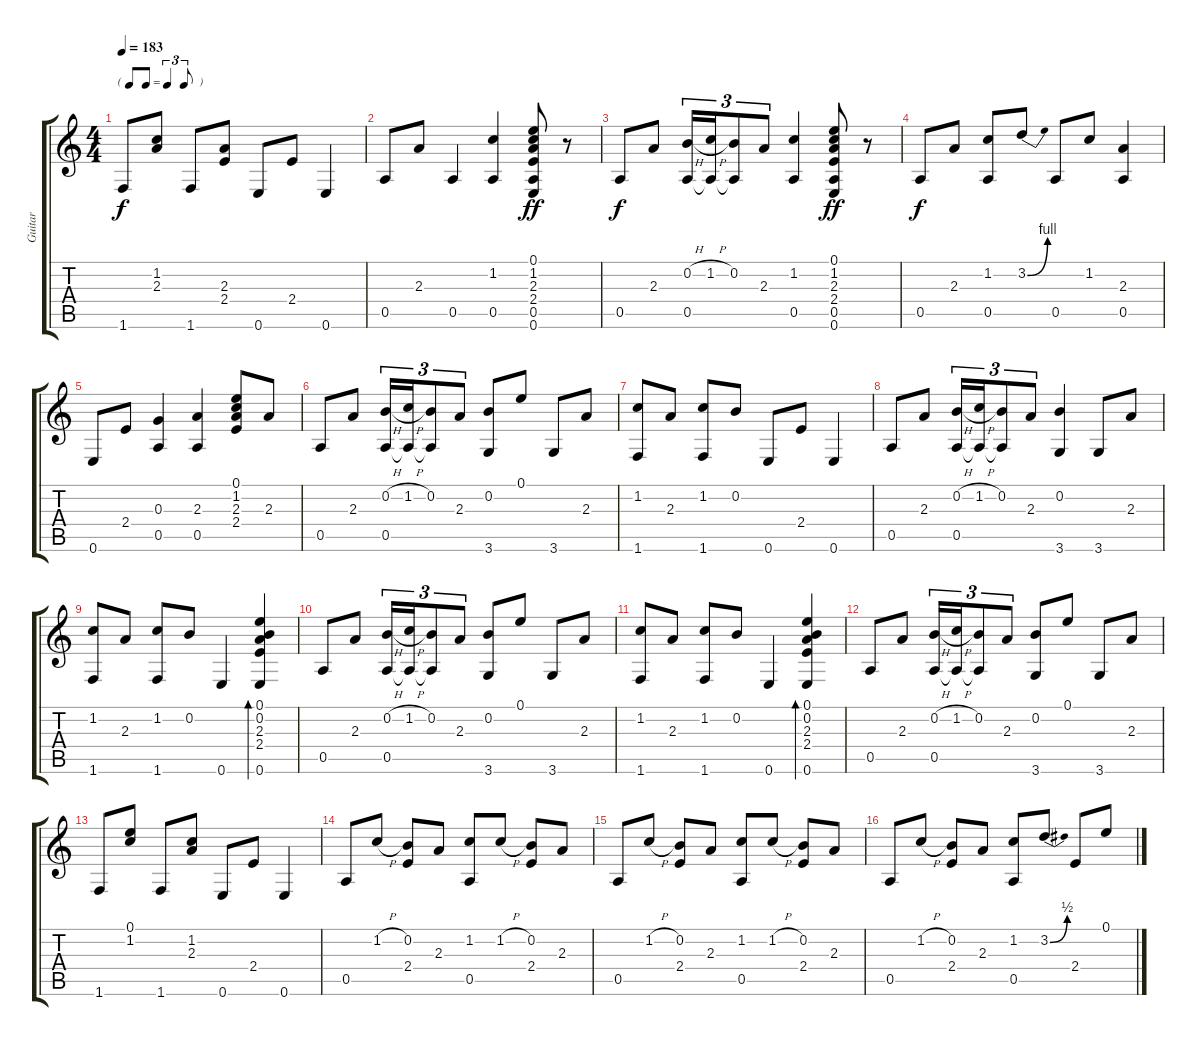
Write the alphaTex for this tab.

\track ("Guitar" "Guitar") {instrument acousticguitarsteel}
\staff {score tabs}
\tuning (E4 B3 G3 D3 A2 E2) {hide}
\ts (4 4)
\tf triplet8th
\tempo 183
\clef g2
\ks c
1.6.8{dy f} (1.2 2.3).8 1.6.8 (2.3 2.4).8 0.6.8 2.4.8 0.6.4 |
0.5.8 2.3.8 0.5.4 (1.2 0.5).4 (0.1 1.2 2.3 2.4 0.5 0.6).8{dy ff} r.8 |
0.5.8{dy f} 2.3.8 (0.2{h} 0.5).16{tu (3 2)} (1.2{h} 0.5{t}).16{tu (3 2)} (0.2 0.5{t}).8{tu (3 2)} 2.3.8{tu (3 2)} (1.2 0.5).4 (0.1 1.2 2.3 2.4 0.5 0.6).8{dy ff} r.8 |
0.5.8{dy f} 2.3.8 (1.2 0.5).8 3.2{be (bend 0 0 60 4)}.8 0.5.8 1.2.8 (2.3 0.5).4 |
0.6.8 2.4.8 (0.3 0.5).4 (2.3 0.5).4 (0.1 1.2 2.3 2.4).8 2.3.8 |
0.5.8 2.3.8 (0.2{h} 0.5).16{tu (3 2)} (1.2{h} 0.5{t}).16{tu (3 2)} (0.2 0.5{t}).8{tu (3 2)} 2.3.8{tu (3 2)} (0.2 3.6).8 0.1.8 3.6.8 2.3.8 |
(1.2 1.6).8 2.3.8 (1.2 1.6).8 0.2.8 0.6.8 2.4.8 0.6.4 |
0.5.8 2.3.8 (0.2{h} 0.5).16{tu (3 2)} (1.2{h} 0.5{t}).16{tu (3 2)} (0.2 0.5{t}).8{tu (3 2)} 2.3.8{tu (3 2)} (0.2 3.6).4 3.6.8 2.3.8 |
(1.2 1.6).8 2.3.8 (1.2 1.6).8 0.2.8 0.6.4 (0.1 0.2 2.3 2.4 0.6).4{bd 60} |
0.5.8 2.3.8 (0.2{h} 0.5).16{tu (3 2)} (1.2{h} 0.5{t}).16{tu (3 2)} (0.2 0.5{t}).8{tu (3 2)} 2.3.8{tu (3 2)} (0.2 3.6).8 0.1.8 3.6.8 2.3.8 |
(1.2 1.6).8 2.3.8 (1.2 1.6).8 0.2.8 0.6.4 (0.1 0.2 2.3 2.4 0.6).4{bd 60} |
0.5.8 2.3.8 (0.2{h} 0.5).16{tu (3 2)} (1.2{h} 0.5{t}).16{tu (3 2)} (0.2 0.5{t}).8{tu (3 2)} 2.3.8{tu (3 2)} (0.2 3.6).8 0.1.8 3.6.8 2.3.8 |
1.6.8 (0.1 1.2).8 1.6.8 (1.2 2.3).8 0.6.8 2.4.8 0.6.4 |
0.5.8 1.2{h}.8 (0.2 2.4).8 2.3.8 (1.2 0.5).8 1.2{h}.8 (0.2 2.4).8 2.3.8 |
0.5.8 1.2{h}.8 (0.2 2.4).8 2.3.8 (1.2 0.5).8 1.2{h}.8 (0.2 2.4).8 2.3.8 |
0.5.8 1.2{h}.8 (0.2 2.4).8 2.3.8 (1.2 0.5).8 3.2{be (bend 0 0 60 2)}.8 2.4.8 0.1.8
